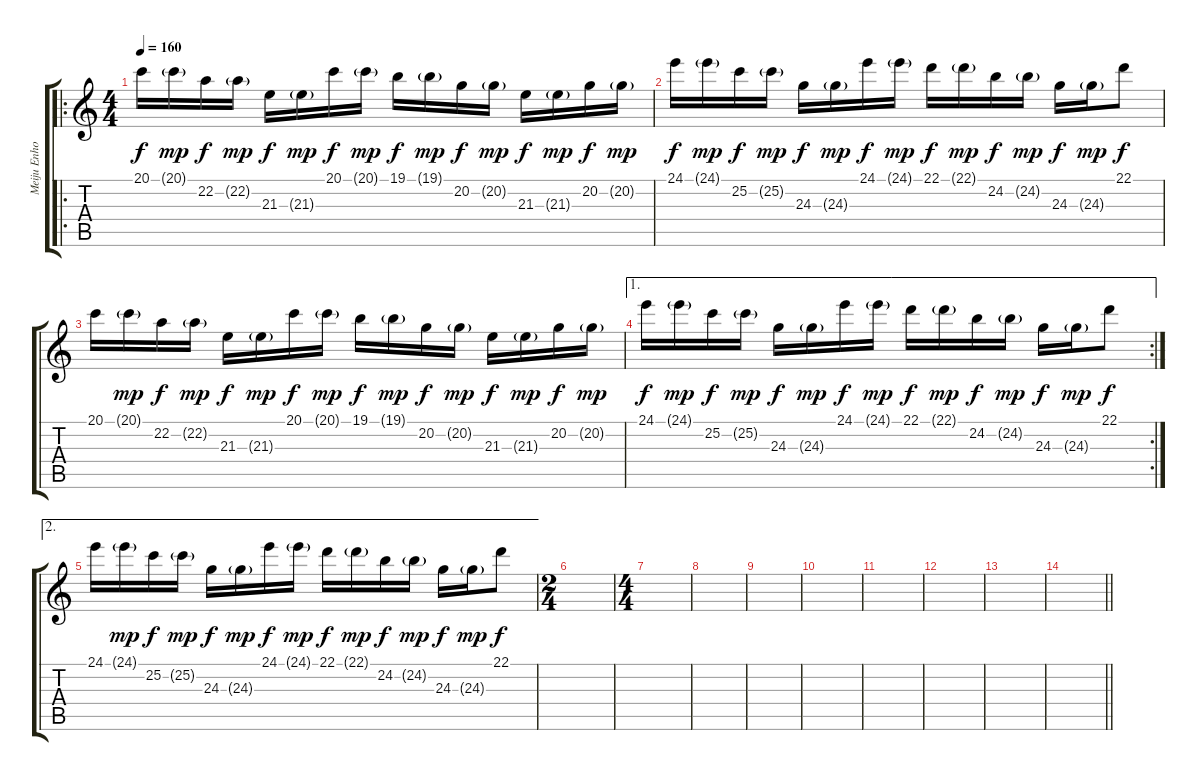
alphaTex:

\track ("Meiju Enho" "Meiju Enho") {instrument stringensemble1}
\staff {score tabs}
\tuning (E4 B3 G3 D3 A2 E2) {hide}
\ro
\ts (4 4)
\tempo 160
\clef g2
\ks c
20.1.16{dy f} 20.1{g}.16{dy mp} 22.2.16{dy f} 22.2{g}.16{dy mp} 21.3.16{dy f} 21.3{g}.16{dy mp} 20.1.16{dy f} 20.1{g}.16{dy mp} 19.1.16{dy f} 19.1{g}.16{dy mp} 20.2.16{dy f} 20.2{g}.16{dy mp} 21.3.16{dy f} 21.3{g}.16{dy mp} 20.2.16{dy f} 20.2{g}.16{dy mp} |
24.1.16{dy f} 24.1{g}.16{dy mp} 25.2.16{dy f} 25.2{g}.16{dy mp} 24.3.16{dy f} 24.3{g}.16{dy mp} 24.1.16{dy f} 24.1{g}.16{dy mp} 22.1.16{dy f} 22.1{g}.16{dy mp} 24.2.16{dy f} 24.2{g}.16{dy mp} 24.3.16{dy f} 24.3{g}.16{dy mp} 22.1.8{dy f} |
20.1.16 20.1{g}.16{dy mp} 22.2.16{dy f} 22.2{g}.16{dy mp} 21.3.16{dy f} 21.3{g}.16{dy mp} 20.1.16{dy f} 20.1{g}.16{dy mp} 19.1.16{dy f} 19.1{g}.16{dy mp} 20.2.16{dy f} 20.2{g}.16{dy mp} 21.3.16{dy f} 21.3{g}.16{dy mp} 20.2.16{dy f} 20.2{g}.16{dy mp} |
\ae 1
\rc 2
24.1.16{dy f} 24.1{g}.16{dy mp} 25.2.16{dy f} 25.2{g}.16{dy mp} 24.3.16{dy f} 24.3{g}.16{dy mp} 24.1.16{dy f} 24.1{g}.16{dy mp} 22.1.16{dy f} 22.1{g}.16{dy mp} 24.2.16{dy f} 24.2{g}.16{dy mp} 24.3.16{dy f} 24.3{g}.16{dy mp} 22.1.8{dy f} |
\ae 2
24.1.16 24.1{g}.16{dy mp} 25.2.16{dy f} 25.2{g}.16{dy mp} 24.3.16{dy f} 24.3{g}.16{dy mp} 24.1.16{dy f} 24.1{g}.16{dy mp} 22.1.16{dy f} 22.1{g}.16{dy mp} 24.2.16{dy f} 24.2{g}.16{dy mp} 24.3.16{dy f} 24.3{g}.16{dy mp} 22.1.8{dy f} |
\ts (2 4)
|
\ts (4 4)
|
|
|
|
|
|
|
\barLineRight lightlight
